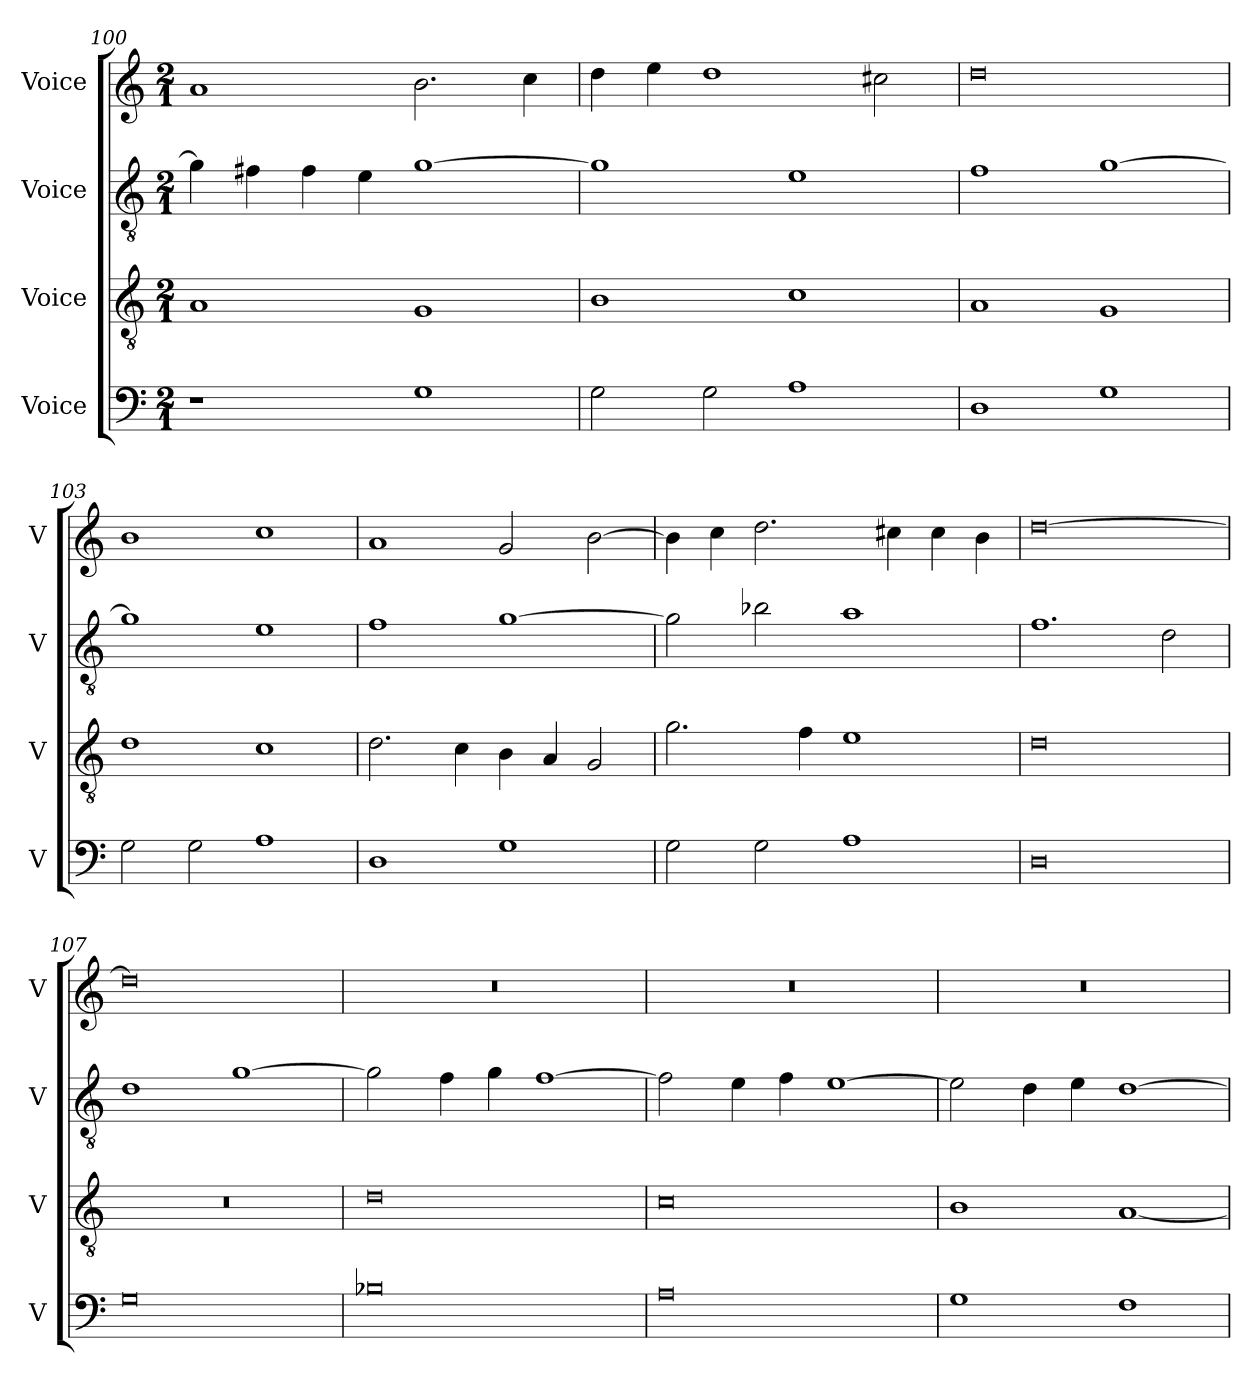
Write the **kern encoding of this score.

**kern	**kern	**kern	**kern
*part4	*part3	*part2	*part1
*staff4	*staff3	*staff2	*staff1
*I"Voice	*I"Voice	*I"Voice	*I"Voice
*I'V	*I'V	*I'V	*I'V
*clefF4	*clefGv2	*clefGv2	*clefG2
*k[]	*k[]	*k[]	*k[]
*M2/1	*M2/1	*M2/1	*M2/1
=100	=100	=100	=100
1r	1A	4g\]	1a
.	.	4f#X\	.
.	.	4f#\	.
.	.	4e\	.
1G	1G	[1g	2.b\
.	.	.	4cc\
=101	=101	=101	=101
2G\	1B	1g]	4dd\
.	.	.	4ee\
2G\	.	.	1dd
1A	1c	1e	.
.	.	.	2cc#X\
=102	=102	=102	=102
1D	1A	1f	0dd
1G	1G	[1g	.
!!LO:PB:g=z
=103	=103	=103	=103
2G\	1d	1g]	1b
2G\	.	.	.
1A	1c	1e	1cc
=104	=104	=104	=104
1D	2.d\	1f	1a
.	4c\	.	.
1G	4B\	[1g	2g/
.	4A/	.	.
.	2G/	.	[2b\
=105	=105	=105	=105
2G\	2.g\	2g\]	4b\]
.	.	.	4cc\
2G\	.	2b-X\	2.dd\
.	4f\	.	.
1A	1e	1a	.
.	.	.	4cc#X\
.	.	.	4cc#\
.	.	.	4b\
=106	=106	=106	=106
0D	0d	1.f	[0dd
.	.	2d\	.
=107	=107	=107	=107
0G	0r	1d	0dd]
.	.	[1g	.
=108	=108	=108	=108
0B-X	0d	2g\]	0r
.	.	4f\	.
.	.	4g\	.
.	.	[1f	.
=109	=109	=109	=109
0A	0c	2f\]	0r
.	.	4e\	.
.	.	4f\	.
.	.	[1e	.
!!LO:LB:g=z
=110	=110	=110	=110
1G	1B	2e\]	0r
.	.	4d\	.
.	.	4e\	.
1F	[1A	[1d	.
=	=	=	=
*-	*-	*-	*-
